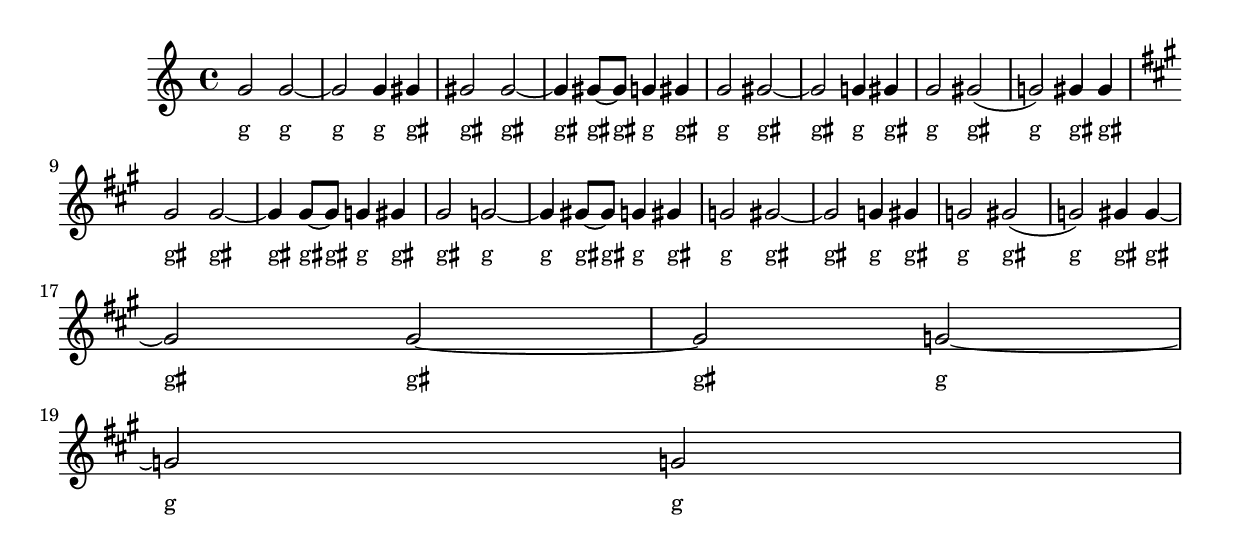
\version "1.3.146"

\header{
texidoc="
When tieing notes with accidentals across a bar boundary, the
accidental must not be drawn on the note in the next bar.  Unless the
tie crosses a line break, in which case the accidental is repeated if
it would be different from an untied note.  The next note of the same
pitch in this next bar should always show the accidental (even if it's
natural).  Slurring a accidentaled note to a natural one across bar
boundaries should be explicit.

Pitches can be verified by printing them  with the @code{NoteNames} context.
"
}

thenotes = \notes \relative cis' {
  \time 4/4
  g'2 g ~ |
  g g4 gis |
  gis2 gis ~ |
  gis4 gis8 ~ gis g4 gis |
  g2 gis ~ |
  gis g4 gis |
  g2 gis( |
  )g! gis4 gis |
  \break
  \key a \major
  gis2 gis ~ |
  gis4 gis8 ~ gis g4 gis |
  gis2 g ~ |
  g4 gis8 ~ gis g4 gis |
  g2 gis ~ |
  gis g4 gis |
  g2 gis( |
  
  % FIXME: check for accidentals at line break could look more cute
  % maybe move to tie-break-accidental?
  
  % Btw: I don't even know what the rule is for the second note in the
  % next bar, if a reminder accidental was printed.  These are really
  % not very common cases.  Technically, if it is not tied, it
  % should get an accidental but it looks a bit silly and redundant.
  % See last g.
  
  )g! gis4 gis ~ | \break
  gis2  gis ~ | gis g ~\break
  g2 g
}

\score {
  <
    \context Staff \thenotes
    \context NoteNames \thenotes
  >
}
